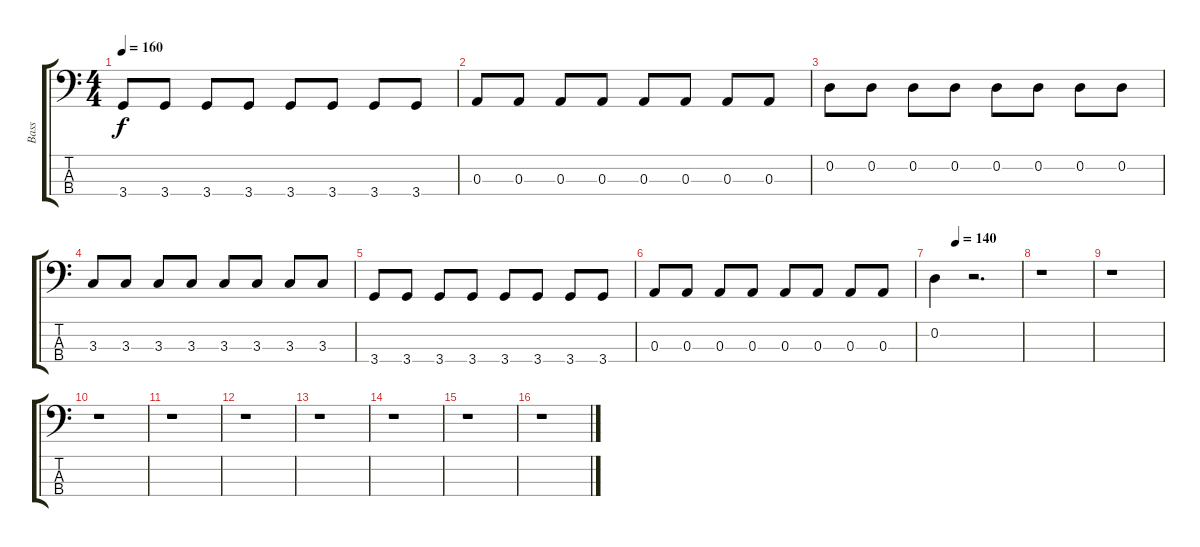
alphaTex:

\track ("Bass" "Bass") {instrument fretlessbass}
\staff {score tabs}
\tuning (G2 D2 A1 E1) {hide}
\ts (4 4)
\tempo 160
\clef f4
\ks c
3.4.8{dy f} 3.4.8 3.4.8 3.4.8 3.4.8 3.4.8 3.4.8 3.4.8 |
0.3.8 0.3.8 0.3.8 0.3.8 0.3.8 0.3.8 0.3.8 0.3.8 |
0.2.8 0.2.8 0.2.8 0.2.8 0.2.8 0.2.8 0.2.8 0.2.8 |
3.3.8 3.3.8 3.3.8 3.3.8 3.3.8 3.3.8 3.3.8 3.3.8 |
3.4.8 3.4.8 3.4.8 3.4.8 3.4.8 3.4.8 3.4.8 3.4.8 |
0.3.8 0.3.8 0.3.8 0.3.8 0.3.8 0.3.8 0.3.8 0.3.8 |
\tempo (140 0.25)
0.2.4 r.2{d} |
r.1 |
r.1 |
r.1 |
r.1 |
r.1 |
r.1 |
r.1 |
r.1 |
r.1
